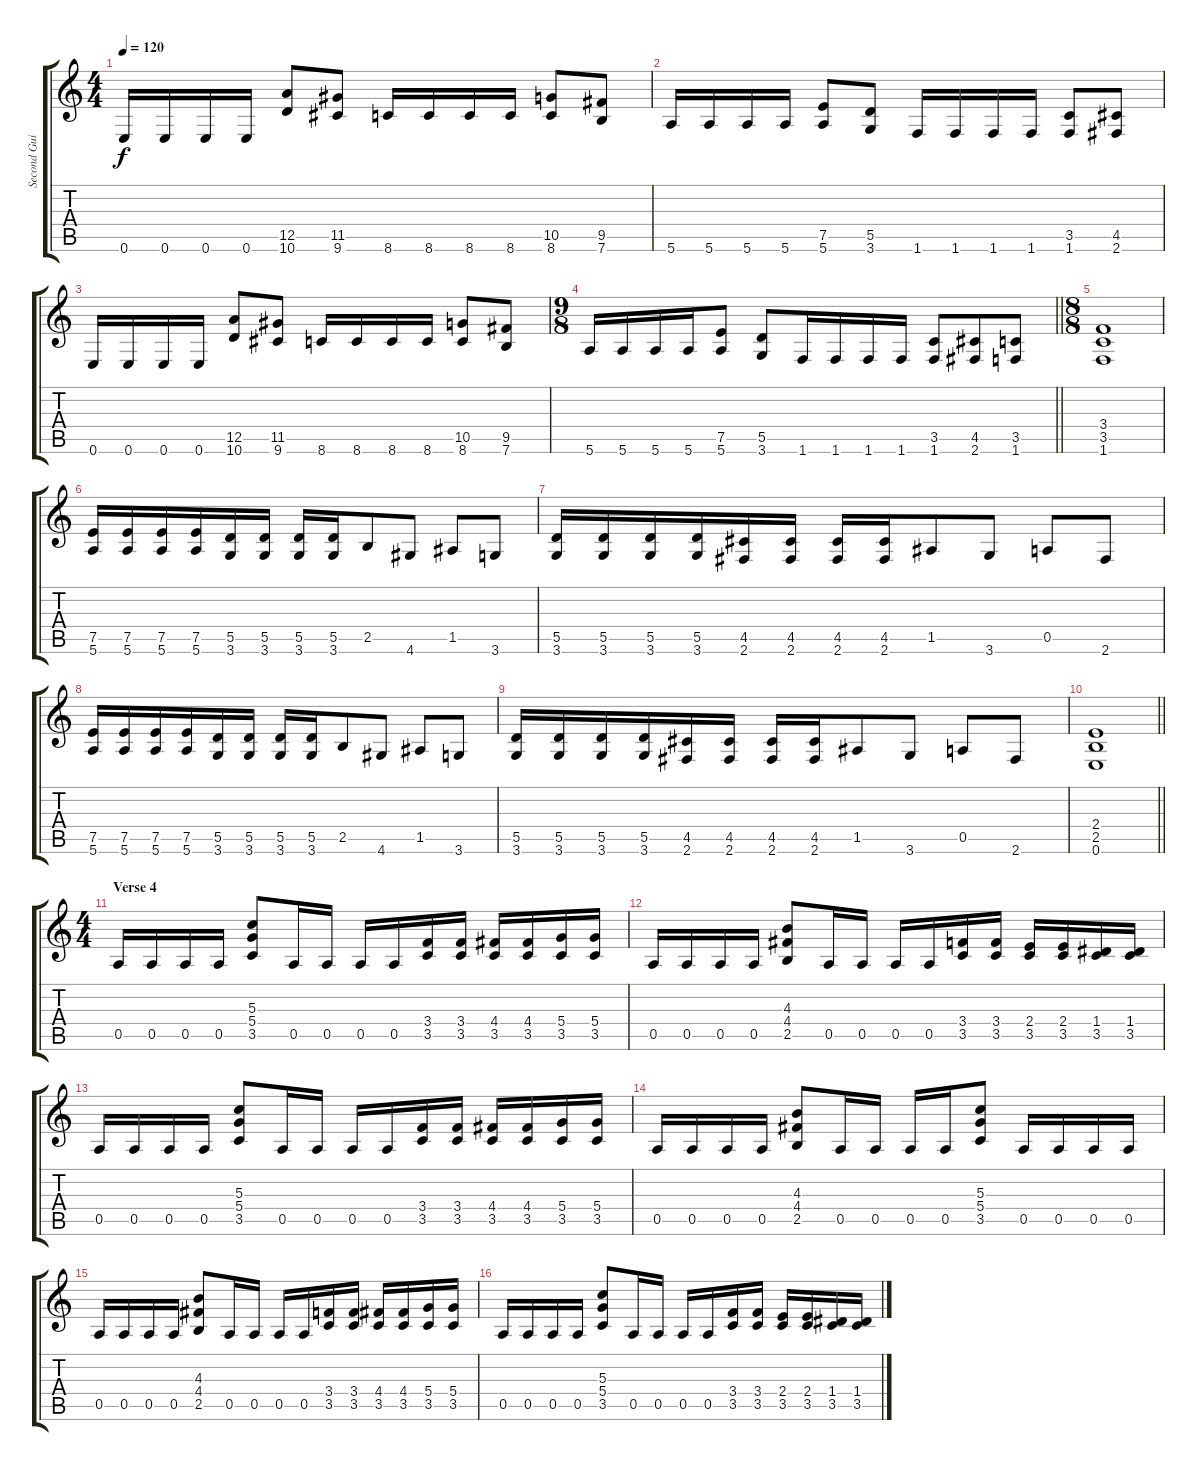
\track ("Second Guitar" "Second Gui") {instrument distortionguitar}
\staff {score tabs}
\tuning (E4 B3 G3 D3 A2 E2) {hide}
\ts (4 4)
\tempo 120
\clef g2
\ks c
0.6.16{dy f} 0.6.16 0.6.16 0.6.16 (12.5 10.6).8 (11.5 9.6).8 8.6.16 8.6.16 8.6.16 8.6.16 (10.5 8.6).8 (9.5 7.6).8 |
5.6.16 5.6.16 5.6.16 5.6.16 (7.5 5.6).8 (5.5 3.6).8 1.6.16 1.6.16 1.6.16 1.6.16 (3.5 1.6).8 (4.5 2.6).8 |
0.6.16 0.6.16 0.6.16 0.6.16 (12.5 10.6).8 (11.5 9.6).8 8.6.16 8.6.16 8.6.16 8.6.16 (10.5 8.6).8 (9.5 7.6).8 |
\ts (9 8)
\barLineRight lightlight
5.6.16 5.6.16 5.6.16 5.6.16 (7.5 5.6).8 (5.5 3.6).8 1.6.16 1.6.16 1.6.16 1.6.16 (3.5 1.6).8 (4.5 2.6).8 (3.5 1.6).8 |
\ts (8 8)
\section ("" "")
(3.4 3.5 1.6).1 |
(7.5 5.6).16 (7.5 5.6).16 (7.5 5.6).16 (7.5 5.6).16 (5.5 3.6).16 (5.5 3.6).16 (5.5 3.6).16 (5.5 3.6).16 2.5.8 4.6.8 1.5.8 3.6.8 |
(5.5 3.6).16 (5.5 3.6).16 (5.5 3.6).16 (5.5 3.6).16 (4.5 2.6).16 (4.5 2.6).16 (4.5 2.6).16 (4.5 2.6).16 1.5.8 3.6.8 0.5.8 2.6.8 |
(7.5 5.6).16 (7.5 5.6).16 (7.5 5.6).16 (7.5 5.6).16 (5.5 3.6).16 (5.5 3.6).16 (5.5 3.6).16 (5.5 3.6).16 2.5.8 4.6.8 1.5.8 3.6.8 |
(5.5 3.6).16 (5.5 3.6).16 (5.5 3.6).16 (5.5 3.6).16 (4.5 2.6).16 (4.5 2.6).16 (4.5 2.6).16 (4.5 2.6).16 1.5.8 3.6.8 0.5.8 2.6.8 |
\barLineRight lightlight
(2.4 2.5 0.6).1 |
\ts (4 4)
\section ("" "Verse 4")
0.5.16 0.5.16 0.5.16 0.5.16 (5.3 5.4 3.5).8 0.5.16 0.5.16 0.5.16 0.5.16 (3.4 3.5).16 (3.4 3.5).16 (4.4 3.5).16 (4.4 3.5).16 (5.4 3.5).16 (5.4 3.5).16 |
0.5.16 0.5.16 0.5.16 0.5.16 (4.3 4.4 2.5).8 0.5.16 0.5.16 0.5.16 0.5.16 (3.4 3.5).16 (3.4 3.5).16 (2.4 3.5).16 (2.4 3.5).16 (1.4 3.5).16 (1.4 3.5).16 |
0.5.16 0.5.16 0.5.16 0.5.16 (5.3 5.4 3.5).8 0.5.16 0.5.16 0.5.16 0.5.16 (3.4 3.5).16 (3.4 3.5).16 (4.4 3.5).16 (4.4 3.5).16 (5.4 3.5).16 (5.4 3.5).16 |
0.5.16 0.5.16 0.5.16 0.5.16 (4.3 4.4 2.5).8 0.5.16 0.5.16 0.5.16 0.5.16 (5.3 5.4 3.5).8 0.5.16 0.5.16 0.5.16 0.5.16 |
0.5.16 0.5.16 0.5.16 0.5.16 (4.3 4.4 2.5).8 0.5.16 0.5.16 0.5.16 0.5.16 (3.4 3.5).16 (3.4 3.5).16 (4.4 3.5).16 (4.4 3.5).16 (5.4 3.5).16 (5.4 3.5).16 |
0.5.16 0.5.16 0.5.16 0.5.16 (5.3 5.4 3.5).8 0.5.16 0.5.16 0.5.16 0.5.16 (3.4 3.5).16 (3.4 3.5).16 (2.4 3.5).16 (2.4 3.5).16 (1.4 3.5).16 (1.4 3.5).16
